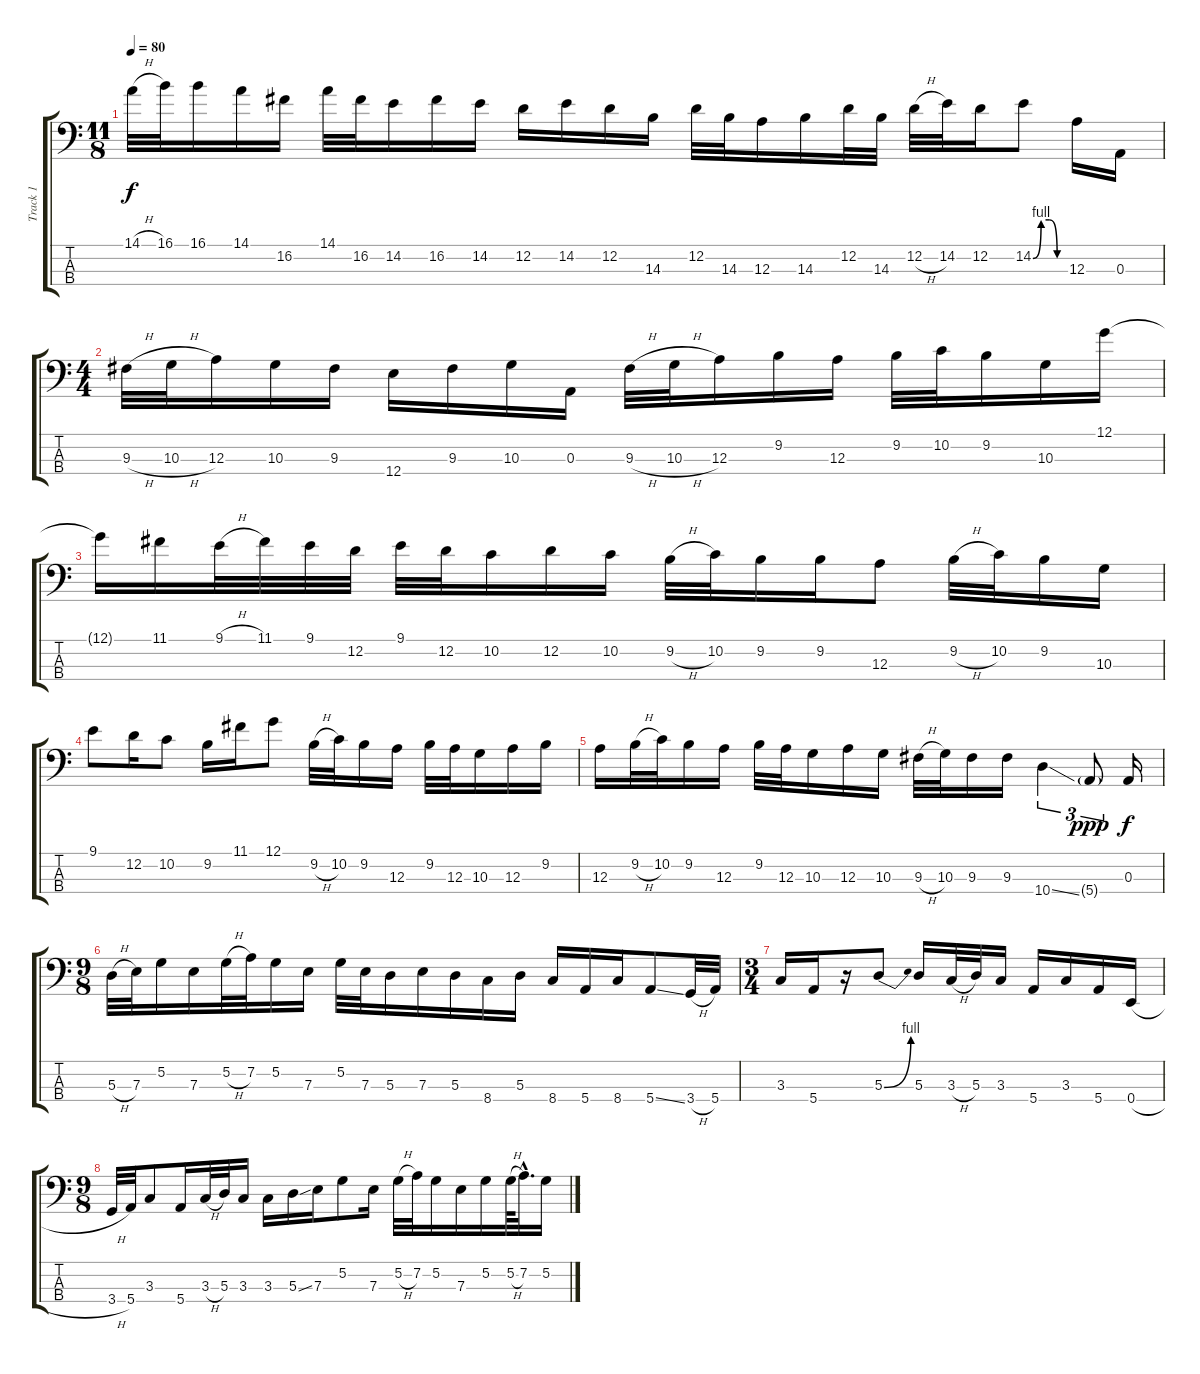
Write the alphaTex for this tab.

\track ("Track 1" "Track 1") {instrument electricbassfinger}
\staff {score tabs}
\tuning (G2 D2 A1 E1) {hide}
\ts (11 8)
\tempo 80
\clef f4
\ks c
14.1{h}.32{dy f} 16.1.32 16.1.16 14.1.16 16.2.16 14.1.32 16.2.32 14.2.16 16.2.16 14.2.16 12.2.16 14.2.16 12.2.16 14.3.16 12.2.32 14.3.32 12.3.16 14.3.16 12.2.32 14.3.32 12.2{h}.32 14.2.32 12.2.16 14.2{be (custom 0 0 15 4 30 4 45 0 60 0)}.8 12.3.16 0.3.16 |
\ts (4 4)
\section ("" "")
9.3{h}.32 10.3{h}.32 12.3.16 10.3.16 9.3.16 12.4.16 9.3.16 10.3.16 0.3.16 9.3{h}.32 10.3{h}.32 12.3.16 9.2.16 12.3.16 9.2.32 10.2.32 9.2.16 10.3.16 12.1.16 |
12.1{t}.16 11.1.16 9.1{h}.32 11.1.32 9.1.32 12.2.32 9.1.32 12.2.32 10.2.16 12.2.16 10.2.16 9.2{h}.32 10.2.32 9.2.16 9.2.16 12.3.8 9.2{h}.32 10.2.32 9.2.16 10.3.16 |
\section ("" "")
9.1.8 12.2.16 10.2.8 9.2.16 11.1.16 12.1.8 9.2{h}.32 10.2.32 9.2.16 12.3.16 9.2.32 12.3.32 10.3.16 12.3.16 9.2.16 |
12.3.16 9.2{h}.32 10.2.32 9.2.16 12.3.16 9.2.32 12.3.32 10.3.16 12.3.16 10.3.16 9.3{h}.32 10.3.32 9.3.16 9.3.16 10.4{ss}.4{tu (3 2)} 5.4{g}.8{tu (3 2) dy ppp} 0.3.16{dy f} |
\ts (9 8)
\section ("" "")
5.3{h}.32 7.3.32 5.2.16 7.3.16 5.2{h}.32 7.2.32 5.2.16 7.3.16 5.2.32 7.3.32 5.3.16 7.3.16 5.3.16 8.4.16 5.3.16 8.4.16 5.4.16 8.4.16 5.4{ss}.8 3.4{h}.32 5.4.32 |
\ts (3 4)
3.3.16 5.4.16 r.16 5.3{be (bend 0 0 60 4)}.8 5.3.16 3.3{h}.32 5.3.32 3.3.16 5.4.16 3.3.16 5.4.16 0.4{h}.16 |
\ts (9 8)
3.4{h}.32 5.4.32 3.3.8 5.4.16 3.3{h}.32 5.3.32 3.3.16 3.3.16 5.3{ss}.16 7.3.16 5.2.8 7.3.16 5.2{h}.32 7.2.32 5.2.16 7.3.16 5.2.16 5.2{h}.64 7.2{hac}.32{d} 5.2.16
